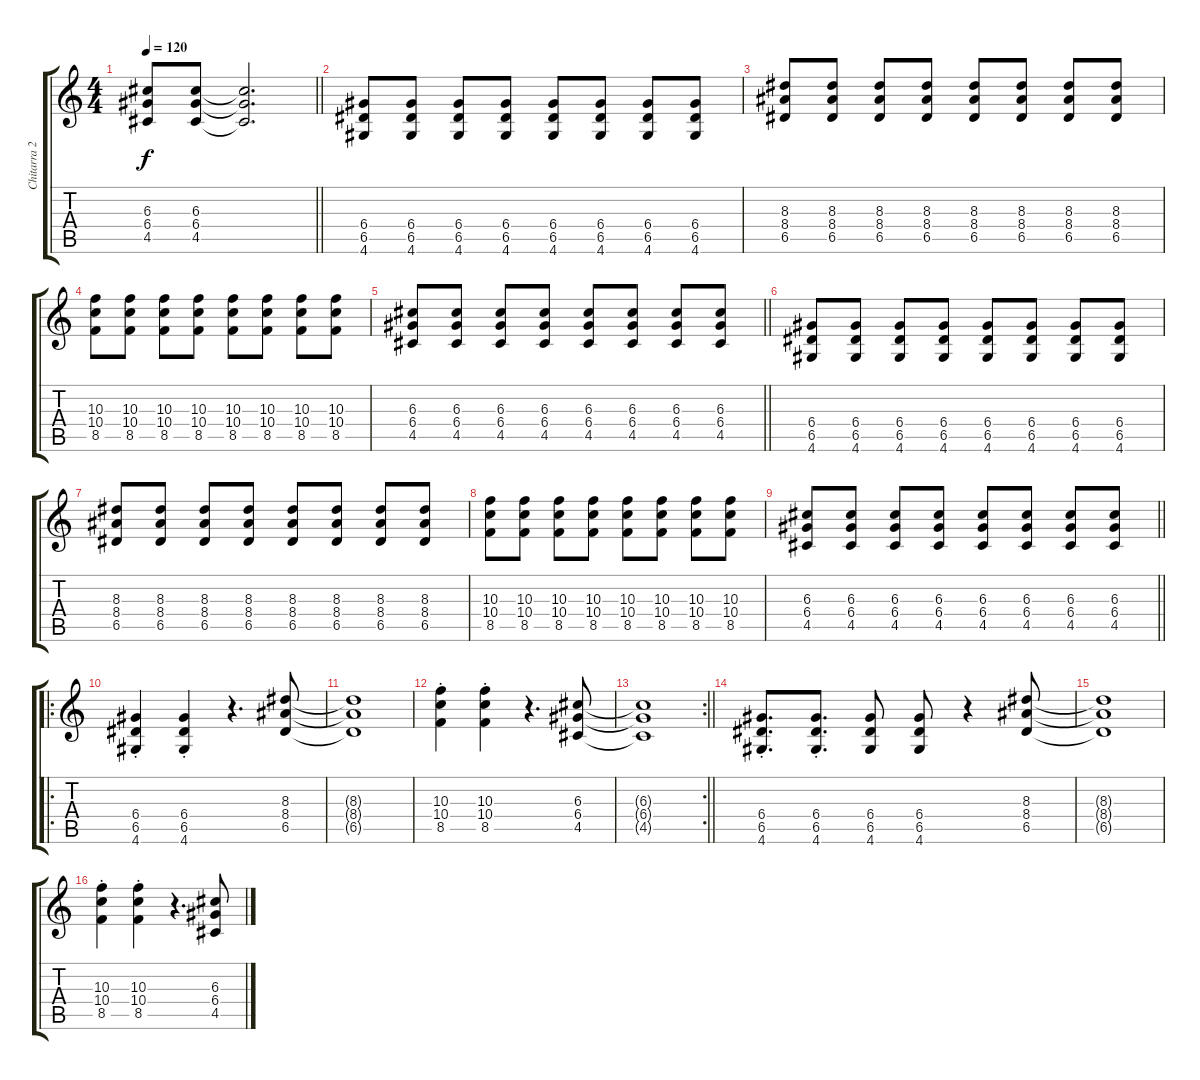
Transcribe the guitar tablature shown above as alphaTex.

\track ("Chitarra 2" "Chitarra 2") {instrument overdrivenguitar}
\staff {score tabs}
\tuning (E4 B3 G3 D3 A2 E2) {hide}
\ts (4 4)
\tempo 120
\clef g2
\barLineRight lightlight
\ks c
(6.3 6.4 4.5).8{dy f} (6.3 6.4 4.5).8 (6.3{t} 6.4{t} 4.5{t}).2{d} |
(6.4 6.5 4.6).8 (6.4 6.5 4.6).8 (6.4 6.5 4.6).8 (6.4 6.5 4.6).8 (6.4 6.5 4.6).8 (6.4 6.5 4.6).8 (6.4 6.5 4.6).8 (6.4 6.5 4.6).8 |
(8.3 8.4 6.5).8 (8.3 8.4 6.5).8 (8.3 8.4 6.5).8 (8.3 8.4 6.5).8 (8.3 8.4 6.5).8 (8.3 8.4 6.5).8 (8.3 8.4 6.5).8 (8.3 8.4 6.5).8 |
(10.3 10.4 8.5).8 (10.3 10.4 8.5).8 (10.3 10.4 8.5).8 (10.3 10.4 8.5).8 (10.3 10.4 8.5).8 (10.3 10.4 8.5).8 (10.3 10.4 8.5).8 (10.3 10.4 8.5).8 |
\barLineRight lightlight
(6.3 6.4 4.5).8 (6.3 6.4 4.5).8 (6.3 6.4 4.5).8 (6.3 6.4 4.5).8 (6.3 6.4 4.5).8 (6.3 6.4 4.5).8 (6.3 6.4 4.5).8 (6.3 6.4 4.5).8 |
(6.4 6.5 4.6).8 (6.4 6.5 4.6).8 (6.4 6.5 4.6).8 (6.4 6.5 4.6).8 (6.4 6.5 4.6).8 (6.4 6.5 4.6).8 (6.4 6.5 4.6).8 (6.4 6.5 4.6).8 |
(8.3 8.4 6.5).8 (8.3 8.4 6.5).8 (8.3 8.4 6.5).8 (8.3 8.4 6.5).8 (8.3 8.4 6.5).8 (8.3 8.4 6.5).8 (8.3 8.4 6.5).8 (8.3 8.4 6.5).8 |
(10.3 10.4 8.5).8 (10.3 10.4 8.5).8 (10.3 10.4 8.5).8 (10.3 10.4 8.5).8 (10.3 10.4 8.5).8 (10.3 10.4 8.5).8 (10.3 10.4 8.5).8 (10.3 10.4 8.5).8 |
\barLineRight lightlight
(6.3 6.4 4.5).8 (6.3 6.4 4.5).8 (6.3 6.4 4.5).8 (6.3 6.4 4.5).8 (6.3 6.4 4.5).8 (6.3 6.4 4.5).8 (6.3 6.4 4.5).8 (6.3 6.4 4.5).8 |
\ro
(6.4{st} 6.5{st} 4.6{st}).4 (6.4{st} 6.5{st} 4.6{st}).4 r.4{d} (8.3 8.4 6.5).8 |
(8.3{t} 8.4{t} 6.5{t}).1 |
(10.3{st} 10.4{st} 8.5{st}).4 (10.3{st} 10.4{st} 8.5{st}).4 r.4{d} (6.3 6.4 4.5).8 |
\rc 2
\barLineRight lightlight
(6.3{t} 6.4{t} 4.5{t}).1 |
(6.4{st} 6.5{st} 4.6{st}).8{d} (6.4{st} 6.5{st} 4.6{st}).8{d} (6.4 6.5 4.6).8 (6.4 6.5 4.6).8 r.4 (8.3 8.4 6.5).8 |
(8.3{t} 8.4{t} 6.5{t}).1 |
(10.3{st} 10.4{st} 8.5{st}).4 (10.3{st} 10.4{st} 8.5{st}).4 r.4{d} (6.3 6.4 4.5).8
